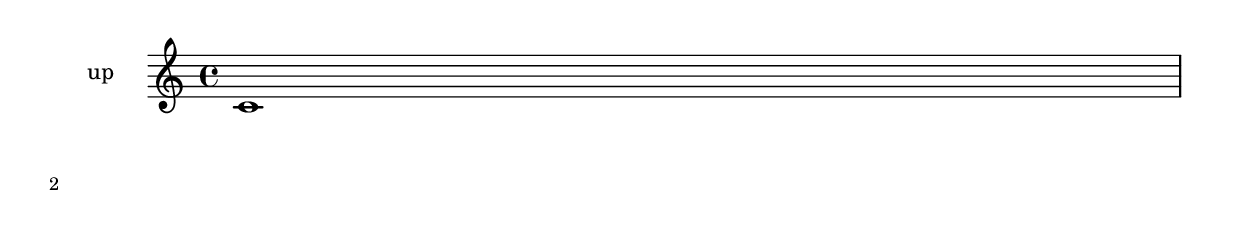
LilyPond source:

\version "2.14.0"

\header {
  texidoc = "Instrument names are removed when the staves are
killed off.

In this example, the second staff (marked by the bar number 2)
disappears, as does the instrument name."
}
        
\new PianoStaff <<
  \new Staff {
    \override Staff.VerticalAxisGroup #'remove-empty = ##t  
    \set PianoStaff.instrumentName = #"up" 
    \set PianoStaff.shortInstrumentName = #"u"
    c'1\break R
  }
>>
